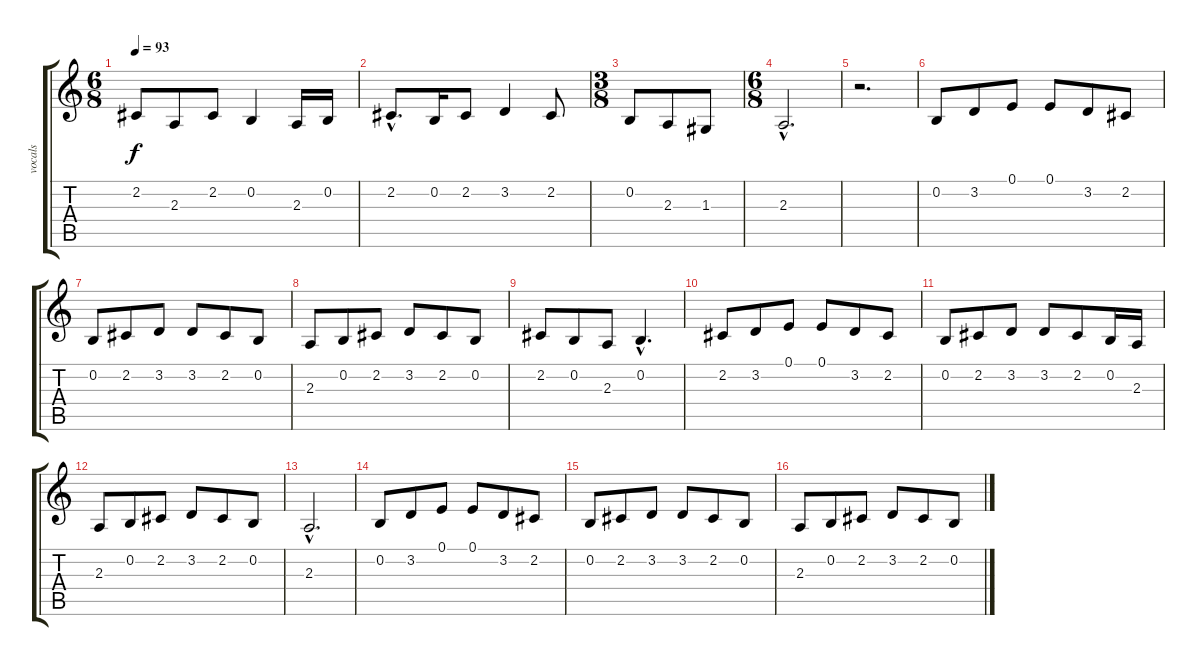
\track ("vocals" "vocals") {instrument oboe}
\staff {score tabs}
\tuning (E4 B3 G3 D3 A2 E2) {hide}
\ts (6 8)
\tempo 93
\clef g2
\ks c
2.2.8{dy f} 2.3.8 2.2.8 0.2.4 2.3.16 0.2.16 |
2.2{hac}.8{d} 0.2.16 2.2.8 3.2.4 2.2.8 |
\ts (3 8)
0.2.8 2.3.8 1.3.8 |
\ts (6 8)
2.3{hac}.2{d} |
r.2{d} |
0.2.8 3.2.8 0.1.8 0.1.8 3.2.8 2.2.8 |
0.2.8 2.2.8 3.2.8 3.2.8 2.2.8 0.2.8 |
2.3.8 0.2.8 2.2.8 3.2.8 2.2.8 0.2.8 |
2.2.8 0.2.8 2.3.8 0.2{hac}.4{d} |
2.2.8 3.2.8 0.1.8 0.1.8 3.2.8 2.2.8 |
0.2.8 2.2.8 3.2.8 3.2.8 2.2.8 0.2.16 2.3.16 |
2.3.8 0.2.8 2.2.8 3.2.8 2.2.8 0.2.8 |
2.3{hac}.2{d} |
0.2.8 3.2.8 0.1.8 0.1.8 3.2.8 2.2.8 |
0.2.8 2.2.8 3.2.8 3.2.8 2.2.8 0.2.8 |
2.3.8 0.2.8 2.2.8 3.2.8 2.2.8 0.2.8
